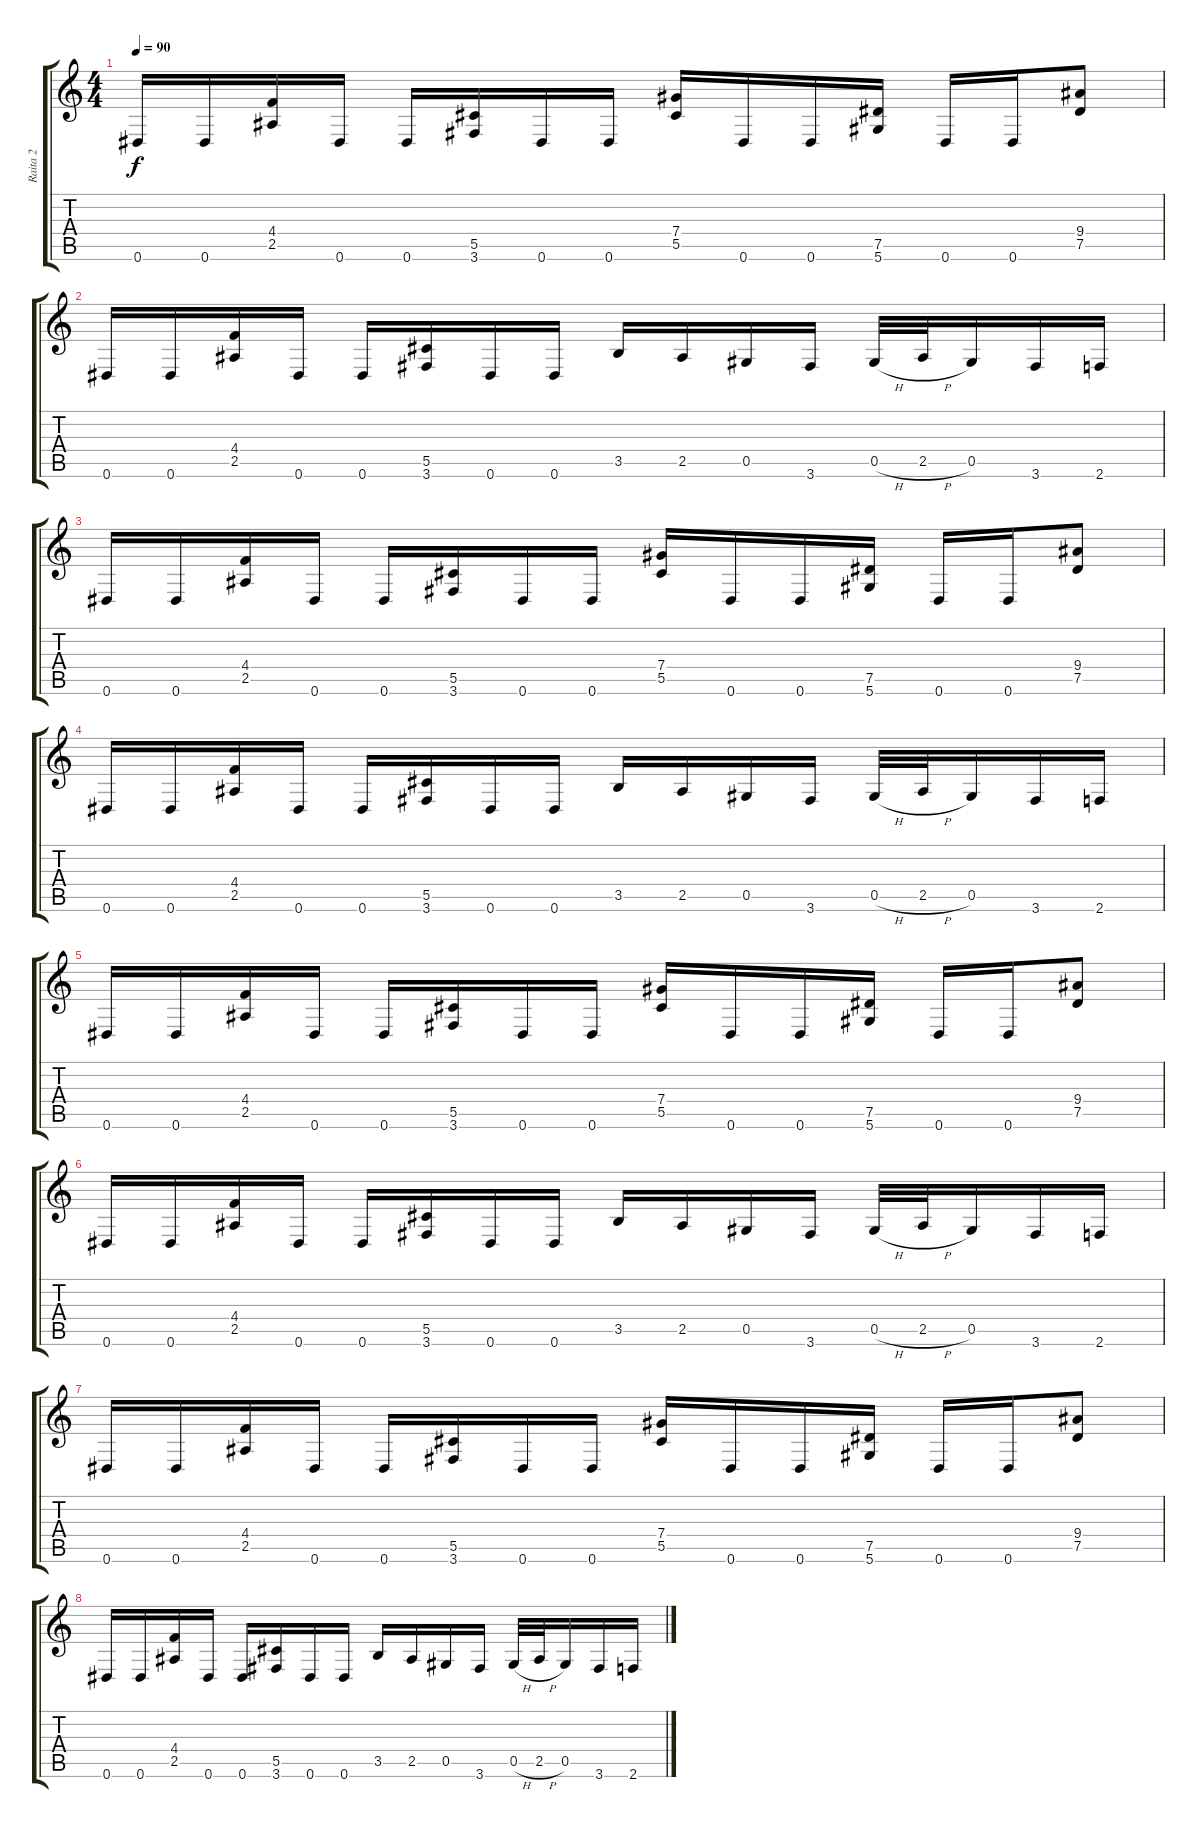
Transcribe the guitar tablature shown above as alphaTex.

\track ("Raita 2" "Raita 2") {instrument overdrivenguitar}
\staff {score tabs}
\tuning (Eb4 Bb3 Gb3 Db3 Ab2 Eb2) {hide}
\ts (4 4)
\tempo 90
\clef g2
\ks c
0.6.16{dy f} 0.6.16 (4.4 2.5).16 0.6.16 0.6.16 (5.5 3.6).16 0.6.16 0.6.16 (7.4 5.5).16 0.6.16 0.6.16 (7.5 5.6).16 0.6.16 0.6.16 (9.4 7.5).8 |
0.6.16 0.6.16 (4.4 2.5).16 0.6.16 0.6.16 (5.5 3.6).16 0.6.16 0.6.16 3.5.16 2.5.16 0.5.16 3.6.16 0.5{h}.32 2.5{h}.32 0.5.16 3.6.16 2.6.16 |
0.6.16 0.6.16 (4.4 2.5).16 0.6.16 0.6.16 (5.5 3.6).16 0.6.16 0.6.16 (7.4 5.5).16 0.6.16 0.6.16 (7.5 5.6).16 0.6.16 0.6.16 (9.4 7.5).8 |
0.6.16 0.6.16 (4.4 2.5).16 0.6.16 0.6.16 (5.5 3.6).16 0.6.16 0.6.16 3.5.16 2.5.16 0.5.16 3.6.16 0.5{h}.32 2.5{h}.32 0.5.16 3.6.16 2.6.16 |
0.6.16 0.6.16 (4.4 2.5).16 0.6.16 0.6.16 (5.5 3.6).16 0.6.16 0.6.16 (7.4 5.5).16 0.6.16 0.6.16 (7.5 5.6).16 0.6.16 0.6.16 (9.4 7.5).8 |
0.6.16 0.6.16 (4.4 2.5).16 0.6.16 0.6.16 (5.5 3.6).16 0.6.16 0.6.16 3.5.16 2.5.16 0.5.16 3.6.16 0.5{h}.32 2.5{h}.32 0.5.16 3.6.16 2.6.16 |
0.6.16 0.6.16 (4.4 2.5).16 0.6.16 0.6.16 (5.5 3.6).16 0.6.16 0.6.16 (7.4 5.5).16 0.6.16 0.6.16 (7.5 5.6).16 0.6.16 0.6.16 (9.4 7.5).8 |
0.6.16 0.6.16 (4.4 2.5).16 0.6.16 0.6.16 (5.5 3.6).16 0.6.16 0.6.16 3.5.16 2.5.16 0.5.16 3.6.16 0.5{h}.32 2.5{h}.32 0.5.16 3.6.16 2.6.16
